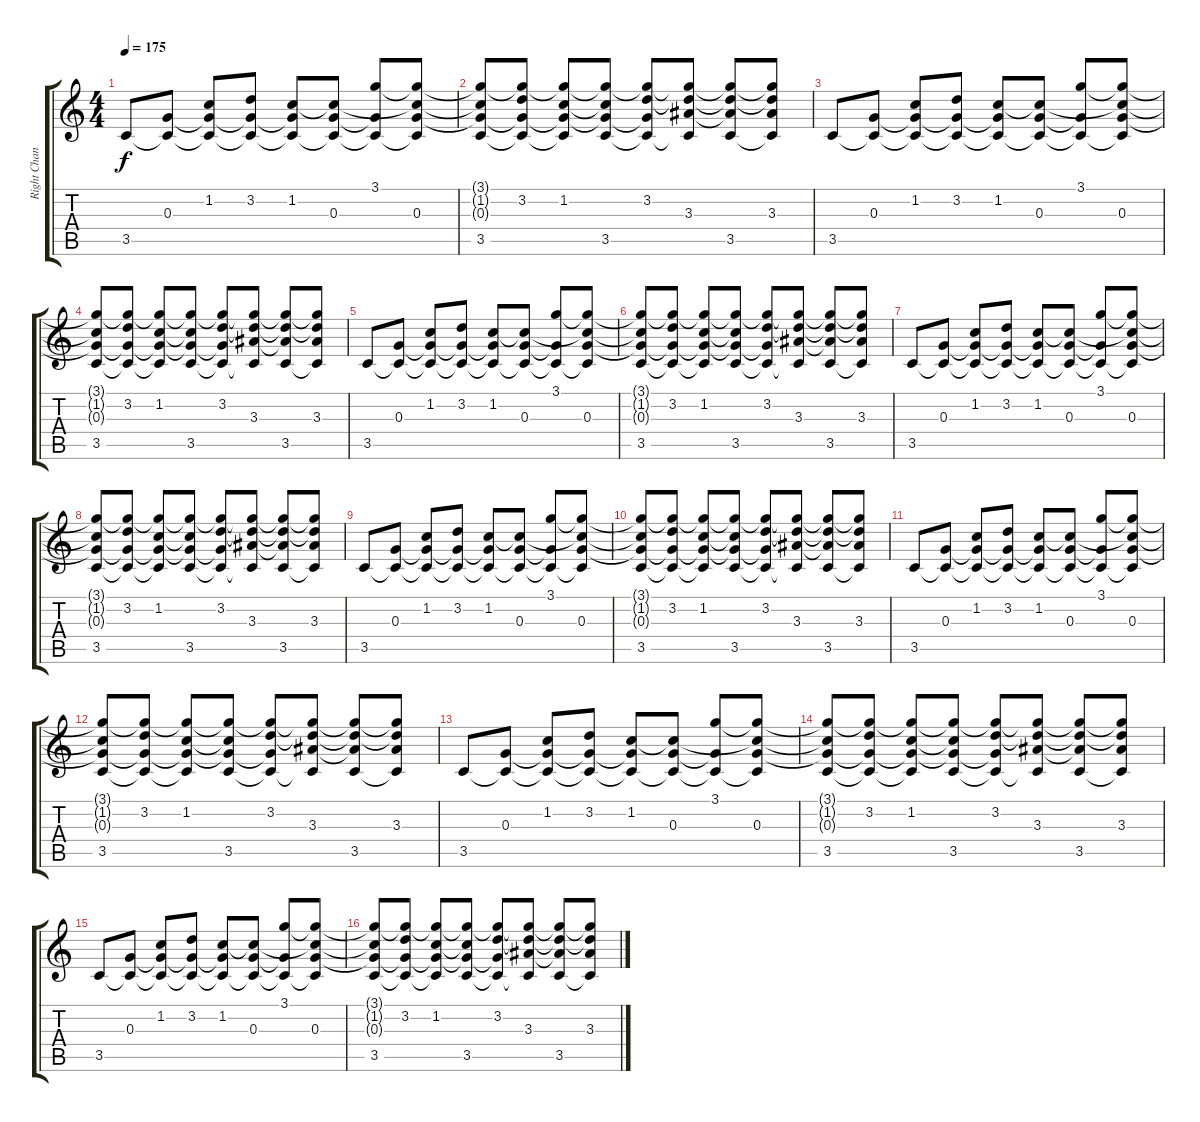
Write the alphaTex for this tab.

\track ("Right Channel" "Right Chan") {instrument distortionguitar}
\staff {score tabs}
\tuning (E4 B3 G3 D3 A2 E2) {hide}
\ts (4 4)
\tempo 175
\clef g2
\ks c
3.5.8{dy f} (0.3 3.5{t}).8 (1.2 0.3{t} 3.5{t}).8 (3.2 0.3{t} 3.5{t}).8 (1.2 0.3{t} 3.5{t}).8 (1.2{t} 0.3 3.5{t}).8 (3.1 0.3{t} 3.5{t}).8 (3.1{t} 1.2{t} 0.3 3.5{t}).8 |
(3.1{t} 1.2{t} 0.3{t} 3.5).8 (3.1{t} 3.2 0.3{t} 3.5{t}).8 (3.1{t} 1.2 0.3{t} 3.5{t}).8 (3.1{t} 1.2{t} 0.3{t} 3.5).8 (3.1{t} 3.2 0.3{t} 3.5{t}).8 (3.1{t} 3.2{t} 3.3 3.5{t}).8 (3.1{t} 3.2{t} 3.3{t} 3.5).8 (3.1{t} 3.2{t} 3.3 3.5{t}).8 |
3.5.8 (0.3 3.5{t}).8 (1.2 0.3{t} 3.5{t}).8 (3.2 0.3{t} 3.5{t}).8 (1.2 0.3{t} 3.5{t}).8 (1.2{t} 0.3 3.5{t}).8 (3.1 0.3{t} 3.5{t}).8 (3.1{t} 1.2{t} 0.3 3.5{t}).8 |
(3.1{t} 1.2{t} 0.3{t} 3.5).8 (3.1{t} 3.2 0.3{t} 3.5{t}).8 (3.1{t} 1.2 0.3{t} 3.5{t}).8 (3.1{t} 1.2{t} 0.3{t} 3.5).8 (3.1{t} 3.2 0.3{t} 3.5{t}).8 (3.1{t} 3.2{t} 3.3 3.5{t}).8 (3.1{t} 3.2{t} 3.3{t} 3.5).8 (3.1{t} 3.2{t} 3.3 3.5{t}).8 |
3.5.8 (0.3 3.5{t}).8 (1.2 0.3{t} 3.5{t}).8 (3.2 0.3{t} 3.5{t}).8 (1.2 0.3{t} 3.5{t}).8 (1.2{t} 0.3 3.5{t}).8 (3.1 0.3{t} 3.5{t}).8 (3.1{t} 1.2{t} 0.3 3.5{t}).8 |
(3.1{t} 1.2{t} 0.3{t} 3.5).8 (3.1{t} 3.2 0.3{t} 3.5{t}).8 (3.1{t} 1.2 0.3{t} 3.5{t}).8 (3.1{t} 1.2{t} 0.3{t} 3.5).8 (3.1{t} 3.2 0.3{t} 3.5{t}).8 (3.1{t} 3.2{t} 3.3 3.5{t}).8 (3.1{t} 3.2{t} 3.3{t} 3.5).8 (3.1{t} 3.2{t} 3.3 3.5{t}).8 |
3.5.8 (0.3 3.5{t}).8 (1.2 0.3{t} 3.5{t}).8 (3.2 0.3{t} 3.5{t}).8 (1.2 0.3{t} 3.5{t}).8 (1.2{t} 0.3 3.5{t}).8 (3.1 0.3{t} 3.5{t}).8 (3.1{t} 1.2{t} 0.3 3.5{t}).8 |
(3.1{t} 1.2{t} 0.3{t} 3.5).8 (3.1{t} 3.2 0.3{t} 3.5{t}).8 (3.1{t} 1.2 0.3{t} 3.5{t}).8 (3.1{t} 1.2{t} 0.3{t} 3.5).8 (3.1{t} 3.2 0.3{t} 3.5{t}).8 (3.1{t} 3.2{t} 3.3 3.5{t}).8 (3.1{t} 3.2{t} 3.3{t} 3.5).8 (3.1{t} 3.2{t} 3.3 3.5{t}).8 |
3.5.8 (0.3 3.5{t}).8 (1.2 0.3{t} 3.5{t}).8 (3.2 0.3{t} 3.5{t}).8 (1.2 0.3{t} 3.5{t}).8 (1.2{t} 0.3 3.5{t}).8 (3.1 0.3{t} 3.5{t}).8 (3.1{t} 1.2{t} 0.3 3.5{t}).8 |
(3.1{t} 1.2{t} 0.3{t} 3.5).8 (3.1{t} 3.2 0.3{t} 3.5{t}).8 (3.1{t} 1.2 0.3{t} 3.5{t}).8 (3.1{t} 1.2{t} 0.3{t} 3.5).8 (3.1{t} 3.2 0.3{t} 3.5{t}).8 (3.1{t} 3.2{t} 3.3 3.5{t}).8 (3.1{t} 3.2{t} 3.3{t} 3.5).8 (3.1{t} 3.2{t} 3.3 3.5{t}).8 |
3.5.8 (0.3 3.5{t}).8 (1.2 0.3{t} 3.5{t}).8 (3.2 0.3{t} 3.5{t}).8 (1.2 0.3{t} 3.5{t}).8 (1.2{t} 0.3 3.5{t}).8 (3.1 0.3{t} 3.5{t}).8 (3.1{t} 1.2{t} 0.3 3.5{t}).8 |
(3.1{t} 1.2{t} 0.3{t} 3.5).8 (3.1{t} 3.2 0.3{t} 3.5{t}).8 (3.1{t} 1.2 0.3{t} 3.5{t}).8 (3.1{t} 1.2{t} 0.3{t} 3.5).8 (3.1{t} 3.2 0.3{t} 3.5{t}).8 (3.1{t} 3.2{t} 3.3 3.5{t}).8 (3.1{t} 3.2{t} 3.3{t} 3.5).8 (3.1{t} 3.2{t} 3.3 3.5{t}).8 |
3.5.8 (0.3 3.5{t}).8 (1.2 0.3{t} 3.5{t}).8 (3.2 0.3{t} 3.5{t}).8 (1.2 0.3{t} 3.5{t}).8 (1.2{t} 0.3 3.5{t}).8 (3.1 0.3{t} 3.5{t}).8 (3.1{t} 1.2{t} 0.3 3.5{t}).8 |
(3.1{t} 1.2{t} 0.3{t} 3.5).8 (3.1{t} 3.2 0.3{t} 3.5{t}).8 (3.1{t} 1.2 0.3{t} 3.5{t}).8 (3.1{t} 1.2{t} 0.3{t} 3.5).8 (3.1{t} 3.2 0.3{t} 3.5{t}).8 (3.1{t} 3.2{t} 3.3 3.5{t}).8 (3.1{t} 3.2{t} 3.3{t} 3.5).8 (3.1{t} 3.2{t} 3.3 3.5{t}).8 |
3.5.8 (0.3 3.5{t}).8 (1.2 0.3{t} 3.5{t}).8 (3.2 0.3{t} 3.5{t}).8 (1.2 0.3{t} 3.5{t}).8 (1.2{t} 0.3 3.5{t}).8 (3.1 0.3{t} 3.5{t}).8 (3.1{t} 1.2{t} 0.3 3.5{t}).8 |
(3.1{t} 1.2{t} 0.3{t} 3.5).8 (3.1{t} 3.2 0.3{t} 3.5{t}).8 (3.1{t} 1.2 0.3{t} 3.5{t}).8 (3.1{t} 1.2{t} 0.3{t} 3.5).8 (3.1{t} 3.2 0.3{t} 3.5{t}).8 (3.1{t} 3.2{t} 3.3 3.5{t}).8 (3.1{t} 3.2{t} 3.3{t} 3.5).8 (3.1{t} 3.2{t} 3.3 3.5{t}).8
